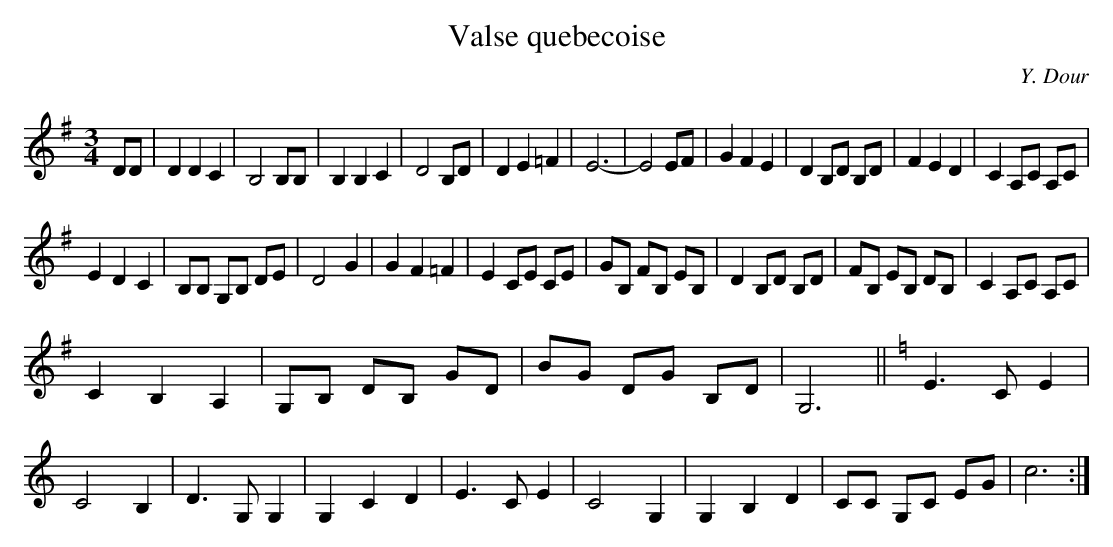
X:1
T:Valse quebecoise
C:Y. Dour
M:3/4
L:1/4
K:G
D/D/|DDC|B,2B,/B,/|B,B,C|D2B,/D/|\
DE=F|E3-|E2E/F/|GFE|\
DB,/D/ B,/D/|FED|CA,/C/ A,/C/|
EDC|B,/B,/ G,/B,/ D/E/|D2G|GF=F|E C/E/ C/E/|\
G/B,/ F/B,/ E/B,/|DB,/D/ B,/D/|\
F/B,/ E/B,/ D/B,/|CA,/C/ A,/C/|
CB,A,|G,/B,/ D/B,/ G/D/|B/G/ D/G/ B,/D/|G,3||\
K:C
E>CE|C2B,|D>G,G,|G,CD|\
E>CE|C2G,|G,B,D|C/C/ G,/C/ E/G/|c3:|
